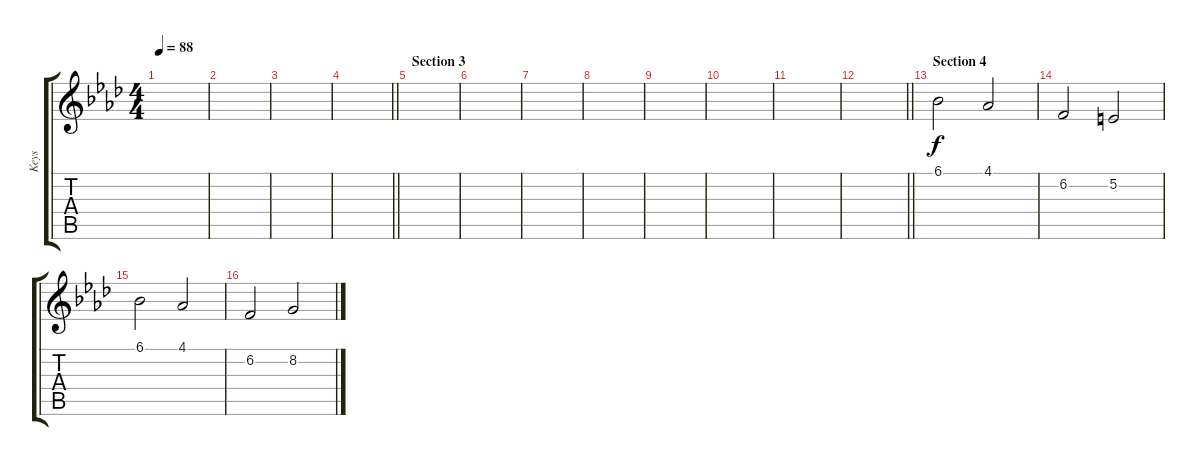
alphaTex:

\track ("Keys" "Keys") {instrument voiceoohs}
\staff {score tabs}
\tuning (E4 B3 G3 D3 A2 E2) {hide}
\ts (4 4)
\tempo 88
\clef g2
\ks fminor
|
|
|
\barLineRight lightlight
|
\section ("" "Section 3")
|
|
|
|
|
|
|
\barLineRight lightlight
|
\section ("" "Section 4")
6.1.2 4.1.2 |
6.2.2 5.2.2 |
6.1.2 4.1.2 |
6.2.2 8.2.2
